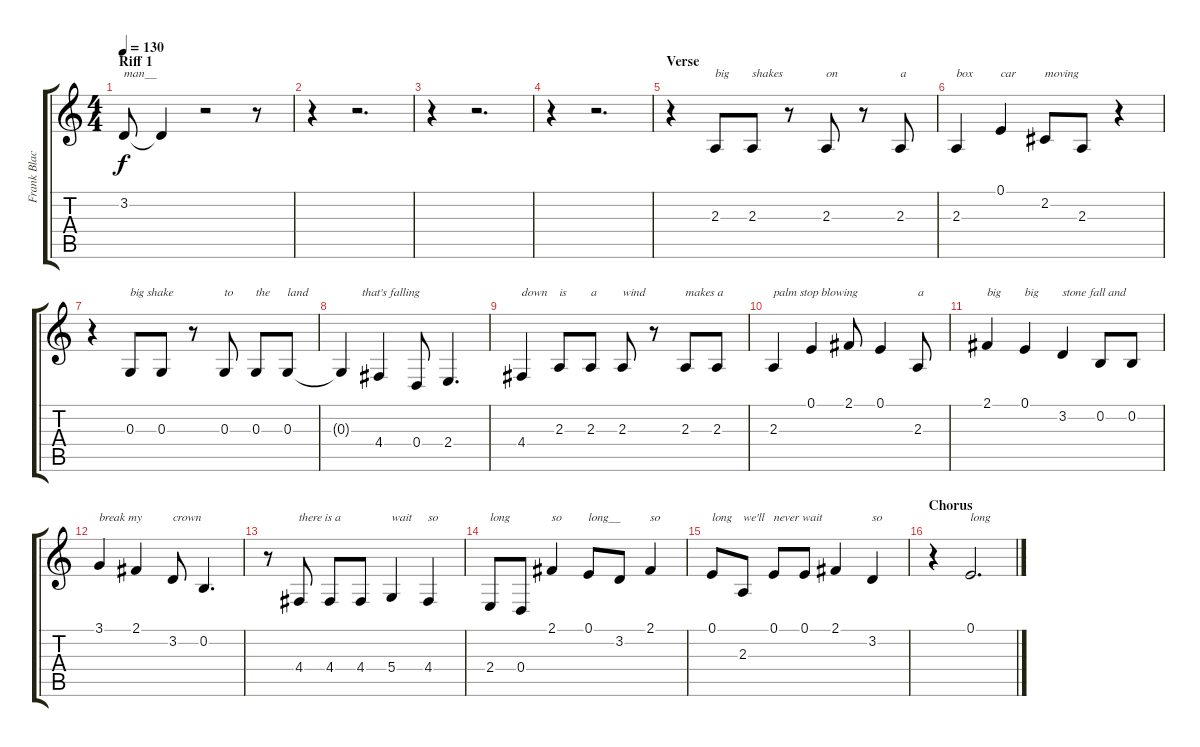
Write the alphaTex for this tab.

\track ("Frank Black/Kim Deal - Vocals" "Frank Blac") {instrument oboe}
\staff {score tabs}
\tuning (E4 B3 G3 D3 A2 E2) {hide}
\ts (4 4)
\section ("" "Riff 1")
\tempo 130
\clef g2
\ks c
3.2.8{txt "man__" dy f} 3.2{t}.4 r.2 r.8 |
r.4 r.2{d} |
r.4 r.2{d} |
r.4 r.2{d} |
\section ("" "Verse")
r.4 2.3.8{txt "big"} 2.3.8{txt "shakes"} r.8 2.3.8{txt "on"} r.8 2.3.8{txt "a"} |
2.3.4{txt "box"} 0.1.4{txt "car"} 2.2.8{txt "moving"} 2.3.8 r.4 |
r.4 0.3.8{txt "big shake"} 0.3.8 r.8 0.3.8{txt "to"} 0.3.8{txt "the"} 0.3.8{txt "land"} |
0.3{t}.4{txt "       that's falling"} 4.4.4 0.4.8 2.4.4{d} |
4.4.4{txt "down"} 2.3.8{txt "is "} 2.3.8{txt "a"} 2.3.8{txt "wind"} r.8 2.3.8{txt "makes a"} 2.3.8 |
2.3.4{txt "palm stop blowing"} 0.1.4 2.1.8 0.1.4 2.3.8{txt "a"} |
2.1.4{txt "big"} 0.1.4{txt "big"} 3.2.4{txt "stone fall and"} 0.2.8 0.2.8 |
3.1.4{txt "break my"} 2.1.4 3.2.8{txt "crown"} 0.2.4{d} |
\section ("" "")
r.8 4.4.8{txt "there is a"} 4.4.8 4.4.8 5.4.4{txt "wait"} 4.4.4{txt "so"} |
2.4.8{txt "long"} 0.4.8 2.1.4{txt "so"} 0.1.8{txt "long__"} 3.2.8 2.1.4{txt "so"} |
0.1.8{txt "long"} 2.3.8{txt "we'll "} 0.1.8{txt "never wait"} 0.1.8 2.1.4 3.2.4{txt "so"} |
\section ("" "Chorus")
r.4 0.1.2{d txt "long"}
